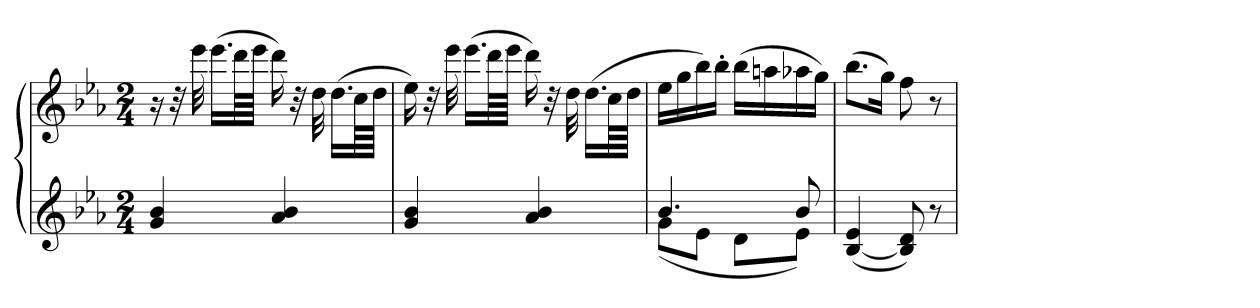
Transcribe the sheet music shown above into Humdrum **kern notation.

**kern	**kern
*part1	*part1
*staff2	*staff1
*clefG2	*clefG2
*k[b-e-a-]	*k[b-e-a-]
*M2/4	*M2/4
=	=
4g 4b-	16r
.	32r
.	32eee-
.	(16.eee-LL
.	64dddLL
.	64eee-JJJJ
4a- 4b-	16ddd)
.	32r
.	32dd
.	(16.ddLL
.	64ccLL
.	64ddJJJJ
=	=
4g 4b-	16ee-)
.	32r
.	32eee-
.	(16.eee-LL
.	64dddLL
.	64eee-JJJJ
4a- 4b-	16ddd)
.	32r
.	32dd
.	(16.ddLL
.	64ccLL
.	64ddJJJJ
=	=
*^	*
4.b-	(8gL	16ee-LL
.	.	16gg
.	8e-J	16bb-)
.	.	16bb-'JJ
.	8dL	(16bb-LL
.	.	16aan
8b-	8e-J)	16aa-X
.	.	16ggJJ)
*v	*v	*
=	=
([4B- 4e-	(8.bb-L
.	16ggJk)
8B-] 8d)	8ff
8r	8r
=	=
*-	*-
